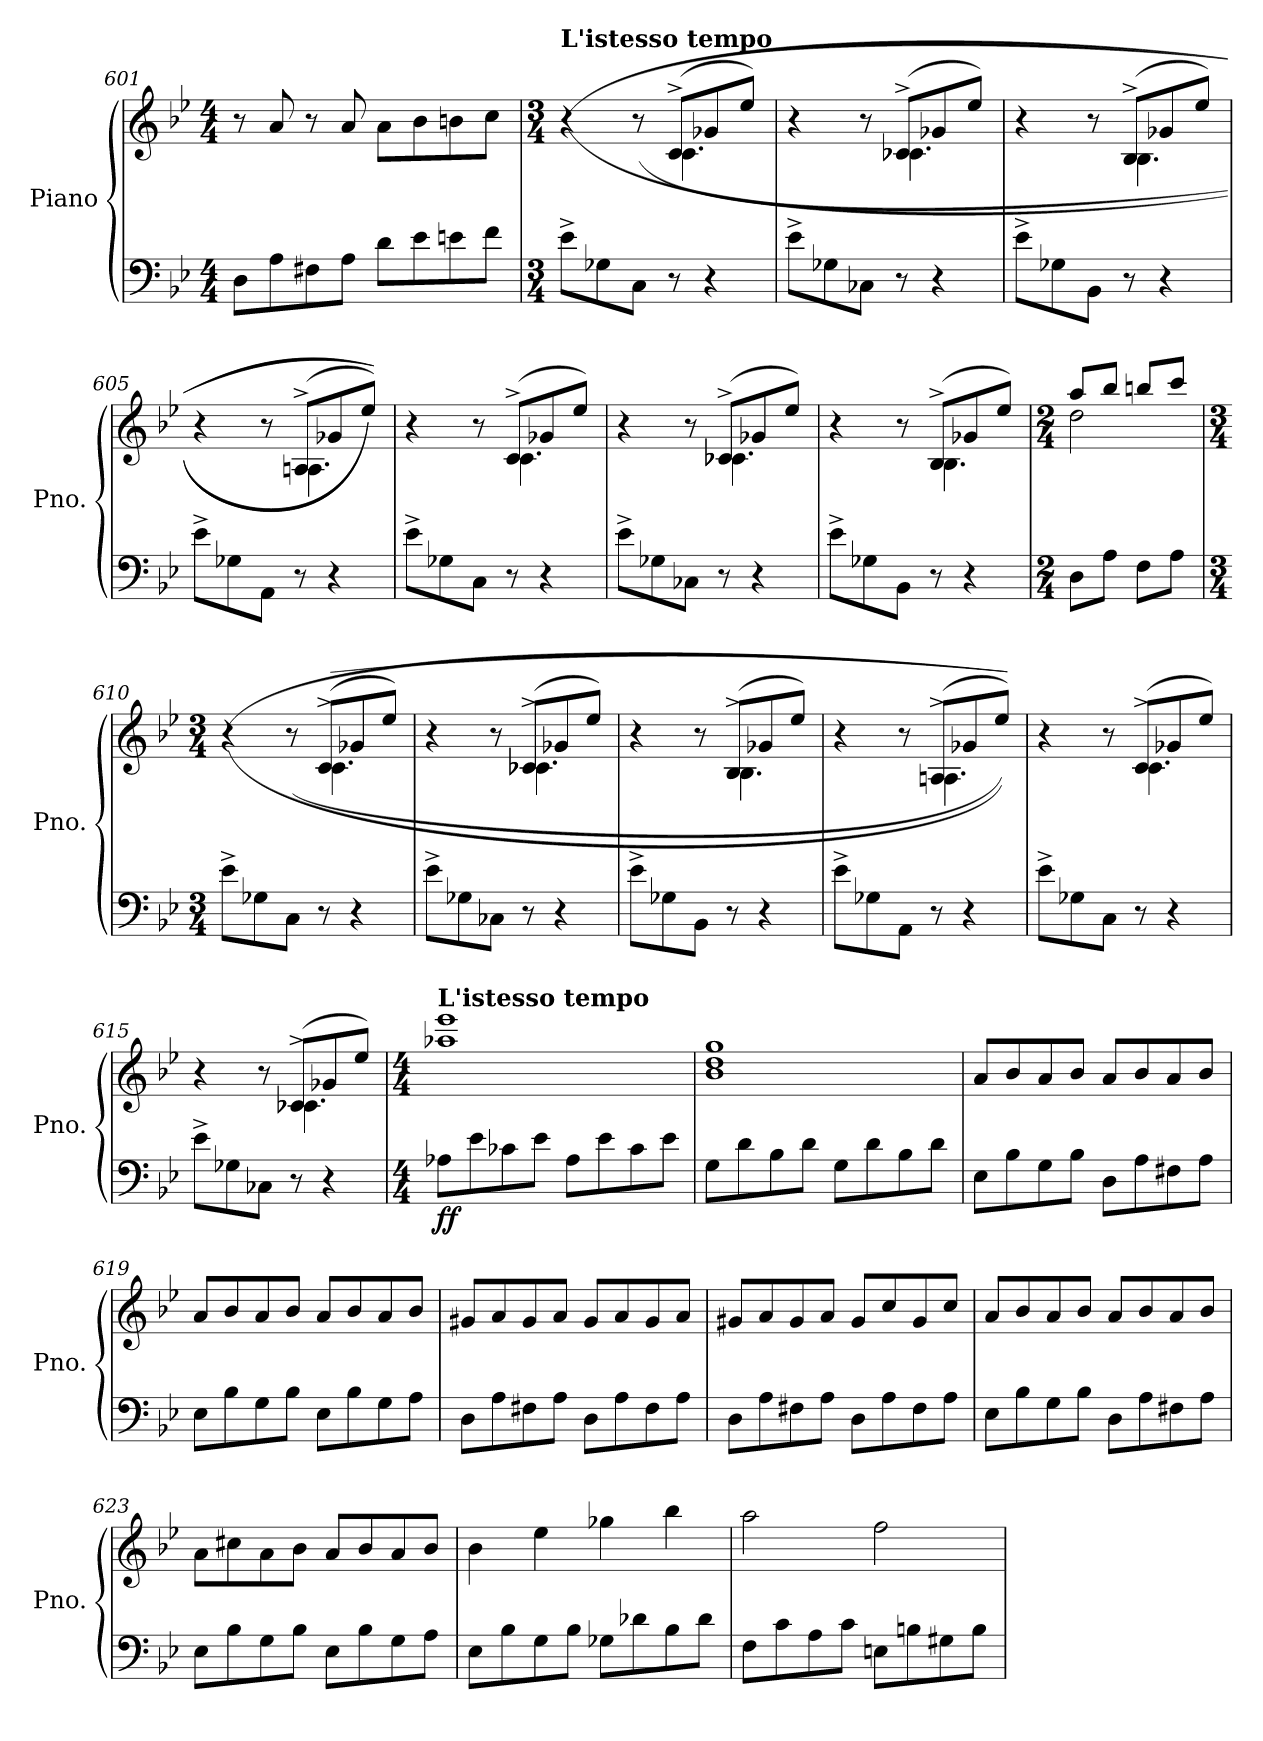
**kern	**kern	**dynam
*part1	*part1	*part1
*staff2	*staff1	*staff1/2
*I"Piano	*	*
*I'Pno.	*	*
!!LO:LB:g=z
*clefF4	*clefG2	*
*k[b-e-]	*k[b-e-]	*
*M4/4	*M4/4	*
=601	=601	=601
8D\L	8r	.
8A\	8a/	.
8F#X\	8r	.
8A\J	8a/	.
8d\L	8a\L	.
8e-\	8b-\	.
8en\	8bn\	.
8f\J	8cc\J	.
=602	=602	=602
*M3/4	*M3/4	*
*	*^	*
!	!LO:TX:a:B:t=L'istesso tempo	!	!
8e-^\L	(>(>4r	4.ryy	.
8G-X\	.	.	.
8C\J	(>8r	.	.
8r	(<(>8c^/L	4.c\	.
4r	8g-X/	.	.
.	8ee-/J)	.	.
=603	=603	=603	=603
8e-^\L	4r	4.ryy	.
8G-X\	.	.	.
8C-X\J	8r	.	.
8r	(<8c-X^/L	4.c-X\	.
4r	8g-X/	.	.
.	8ee-/J)	.	.
=604	=604	=604	=604
8e-^\L	4r	4.ryy	.
8G-X\	.	.	.
8BB-\J	8r	.	.
8r	(<8B-^/L	4.B-\	.
4r	8g-X/	.	.
.	8ee-/J)	.	.
!!LO:PB:g=z	!!
=605	=605	=605	=605
8e-^\L	4r	4.ryy	.
8G-X\	.	.	.
8AA\J	8r	.	.
8r	(<8A^/L	4.An\	.
4r	8g-X/	.	.
.	8ee-/J)))))	.	.
=606	=606	=606	=606
8e-^\L	4r	4.ryy	.
8G-X\	.	.	.
8C\J	8r	.	.
8r	(<8c^/L	4.c\	.
4r	8g-X/	.	.
.	8ee-/J)	.	.
=607	=607	=607	=607
8e-^\L	4r	4.ryy	.
8G-X\	.	.	.
8C-X\J	8r	.	.
8r	(<8c-X^/L	4.c-X\	.
4r	8g-X/	.	.
.	8ee-/J)	.	.
=608	=608	=608	=608
8e-^\L	4r	4.ryy	.
8G-X\	.	.	.
8BB-\J	8r	.	.
8r	(<8B-^/L	4.B-\	.
4r	8g-X/	.	.
.	8ee-/J)	.	.
!!LO:LB:g=z	!!
=609	=609	=609	=609
*M2/4	*M2/4	*	*
8D\L	8aa/L	2dd\	.
8A\J	8bb-/J	.	.
8F\L	8bbn/L	.	.
8A\J	8ccc/J	.	.
=610	=610	=610	=610
*M3/4	*M3/4	*	*
8e-^\L	(>(>4r	4.ryy	.
8G-X\	.	.	.
8C\J	(>8r	.	.
8r	(<(>8c^/L	4.c\	.
4r	8g-X/	.	.
.	8ee-/J)	.	.
=611	=611	=611	=611
8e-^\L	4r	4.ryy	.
8G-X\	.	.	.
8C-X\J	8r	.	.
8r	(<8c-X^/L	4.c-X\	.
4r	8g-X/	.	.
.	8ee-/J)	.	.
=612	=612	=612	=612
8e-^\L	4r	4.ryy	.
8G-X\	.	.	.
8BB-\J	8r	.	.
8r	(<8B-^/L	4.B-\	.
4r	8g-X/	.	.
.	8ee-/J)	.	.
!!LO:LB:g=z	!!
=613	=613	=613	=613
8e-^\L	4r	4.ryy	.
8G-X\	.	.	.
8AA\J	8r	.	.
8r	(<8A^/L	4.An\	.
4r	8g-X/	.	.
.	8ee-/J)))))	.	.
=614	=614	=614	=614
8e-^\L	4r	4.ryy	.
8G-X\	.	.	.
8C\J	8r	.	.
8r	(<8c^/L	4.c\	.
4r	8g-X/	.	.
.	8ee-/J)	.	.
=615	=615	=615	=615
8e-^\L	4r	4.ryy	.
8G-X\	.	.	.
8C-X\J	8r	.	.
8r	(<8c-X^/L	4.c-X\	.
4r	8g-X/	.	.
.	8ee-/J)	.	.
*	*v	*v	*
=616	=616	=616
*M4/4	*M4/4	*
!	!LO:TX:a:B:t=L'istesso tempo	!
!	!	!LO:DY:b=2
8A-X\L	1aa-X 1eee-	ff
8e-\	.	.
8c-X\	.	.
8e-\J	.	.
8A-\L	.	.
8e-\	.	.
8c-\	.	.
8e-\J	.	.
!!LO:LB:g=z
=617	=617	=617
8G\L	1b- 1dd 1gg	.
8d\	.	.
8B-\	.	.
8d\J	.	.
8G\L	.	.
8d\	.	.
8B-\	.	.
8d\J	.	.
=618	=618	=618
8E-\L	8a/L	.
8B-\	8b-/	.
8G\	8a/	.
8B-\J	8b-/J	.
8D\L	8a/L	.
8A\	8b-/	.
8F#X\	8a/	.
8A\J	8b-/J	.
=619	=619	=619
8E-\L	8a/L	.
8B-\	8b-/	.
8G\	8a/	.
8B-\J	8b-/J	.
8E-\L	8a/L	.
8B-\	8b-/	.
8G\	8a/	.
8A\J	8b-/J	.
=620	=620	=620
8D\L	8g#X/L	.
8A\	8a/	.
8F#X\	8g#/	.
8A\J	8a/J	.
8D\L	8g#/L	.
8A\	8a/	.
8F#\	8g#/	.
8A\J	8a/J	.
=621	=621	=621
8D\L	8g#X/L	.
8A\	8a/	.
8F#X\	8g#/	.
8A\J	8a/J	.
8D\L	8g#/L	.
8A\	8cc/	.
8F#\	8g#/	.
8A\J	8cc/J	.
!!LO:LB:g=z
=622	=622	=622
8E-\L	8a/L	.
8B-\	8b-/	.
8G\	8a/	.
8B-\J	8b-/J	.
8D\L	8a/L	.
8A\	8b-/	.
8F#X\	8a/	.
8A\J	8b-/J	.
=623	=623	=623
8E-\L	8a\L	.
8B-\	8cc#X\	.
8G\	8a\	.
8B-\J	8b-\J	.
8E-\L	8a/L	.
8B-\	8b-/	.
8G\	8a/	.
8A\J	8b-/J	.
=624	=624	=624
8E-\L	4b-\	.
8B-\	.	.
8G\	4ee-\	.
8B-\J	.	.
8G-X\L	4gg-X\	.
8d-X\	.	.
8B-\	4bb-\	.
8d-\J	.	.
=625	=625	=625
8F\L	2aa\	.
8c\	.	.
8A\	.	.
8c\J	.	.
8En\L	2ff\	.
8Bn\	.	.
8G#X\	.	.
8B\J	.	.
=	=	=
*-	*-	*-
